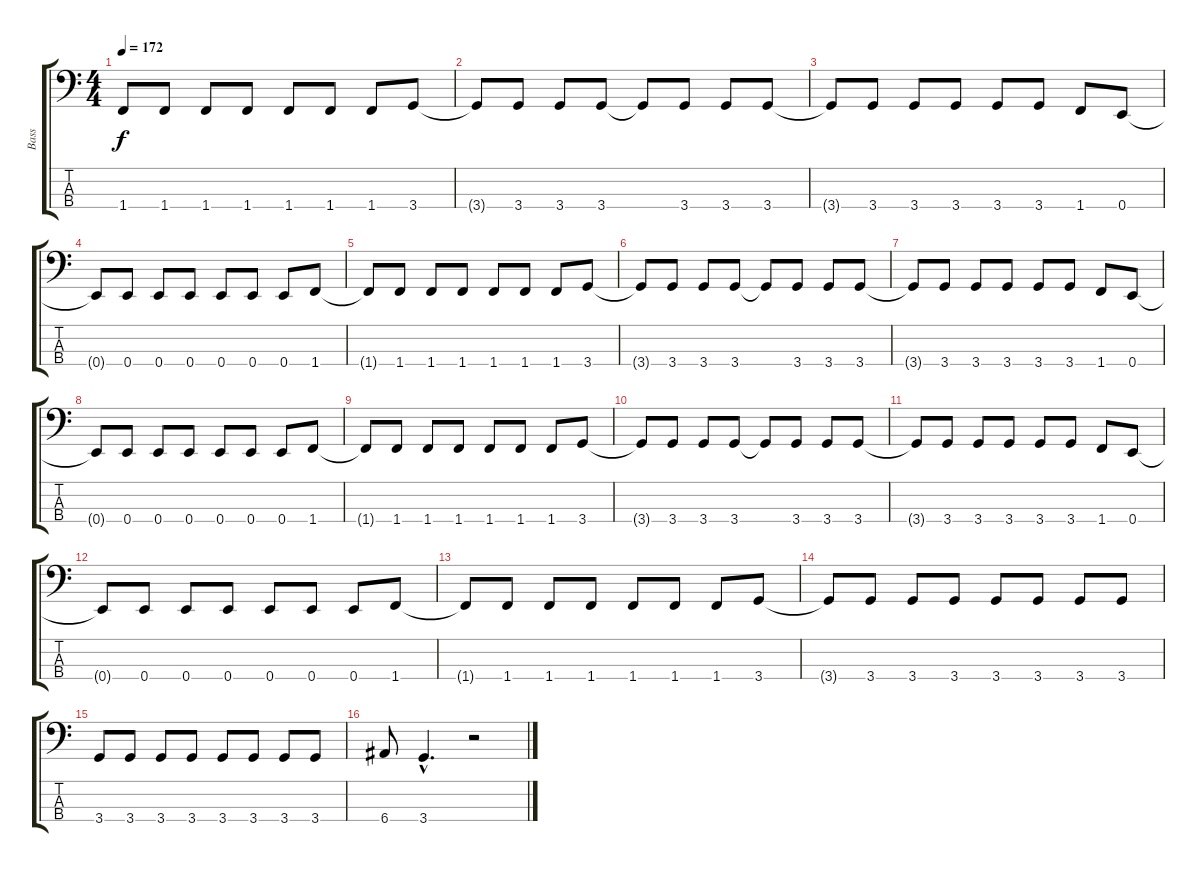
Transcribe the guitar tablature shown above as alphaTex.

\track ("Bass" "Bass") {instrument electricbassfinger}
\staff {score tabs}
\tuning (G2 D2 A1 E1) {hide}
\ts (4 4)
\tempo 172
\clef f4
\ks c
1.4{t}.8{dy f} 1.4.8 1.4.8 1.4.8 1.4.8 1.4.8 1.4.8 3.4.8 |
3.4{t}.8 3.4.8 3.4.8 3.4.8 3.4{t}.8 3.4.8 3.4.8 3.4.8 |
3.4{t}.8 3.4.8 3.4.8 3.4.8 3.4.8 3.4.8 1.4.8 0.4.8 |
0.4{t}.8 0.4.8 0.4.8 0.4.8 0.4.8 0.4.8 0.4.8 1.4.8 |
1.4{t}.8 1.4.8 1.4.8 1.4.8 1.4.8 1.4.8 1.4.8 3.4.8 |
3.4{t}.8 3.4.8 3.4.8 3.4.8 3.4{t}.8 3.4.8 3.4.8 3.4.8 |
3.4{t}.8 3.4.8 3.4.8 3.4.8 3.4.8 3.4.8 1.4.8 0.4.8 |
0.4{t}.8 0.4.8 0.4.8 0.4.8 0.4.8 0.4.8 0.4.8 1.4.8 |
1.4{t}.8 1.4.8 1.4.8 1.4.8 1.4.8 1.4.8 1.4.8 3.4.8 |
3.4{t}.8 3.4.8 3.4.8 3.4.8 3.4{t}.8 3.4.8 3.4.8 3.4.8 |
3.4{t}.8 3.4.8 3.4.8 3.4.8 3.4.8 3.4.8 1.4.8 0.4.8 |
0.4{t}.8 0.4.8 0.4.8 0.4.8 0.4.8 0.4.8 0.4.8 1.4.8 |
1.4{t}.8 1.4.8 1.4.8 1.4.8 1.4.8 1.4.8 1.4.8 3.4.8 |
3.4{t}.8 3.4.8 3.4.8 3.4.8 3.4.8 3.4.8 3.4.8 3.4.8 |
3.4.8 3.4.8 3.4.8 3.4.8 3.4.8 3.4.8 3.4.8 3.4.8 |
6.4.8 3.4{hac}.4{d} r.2
